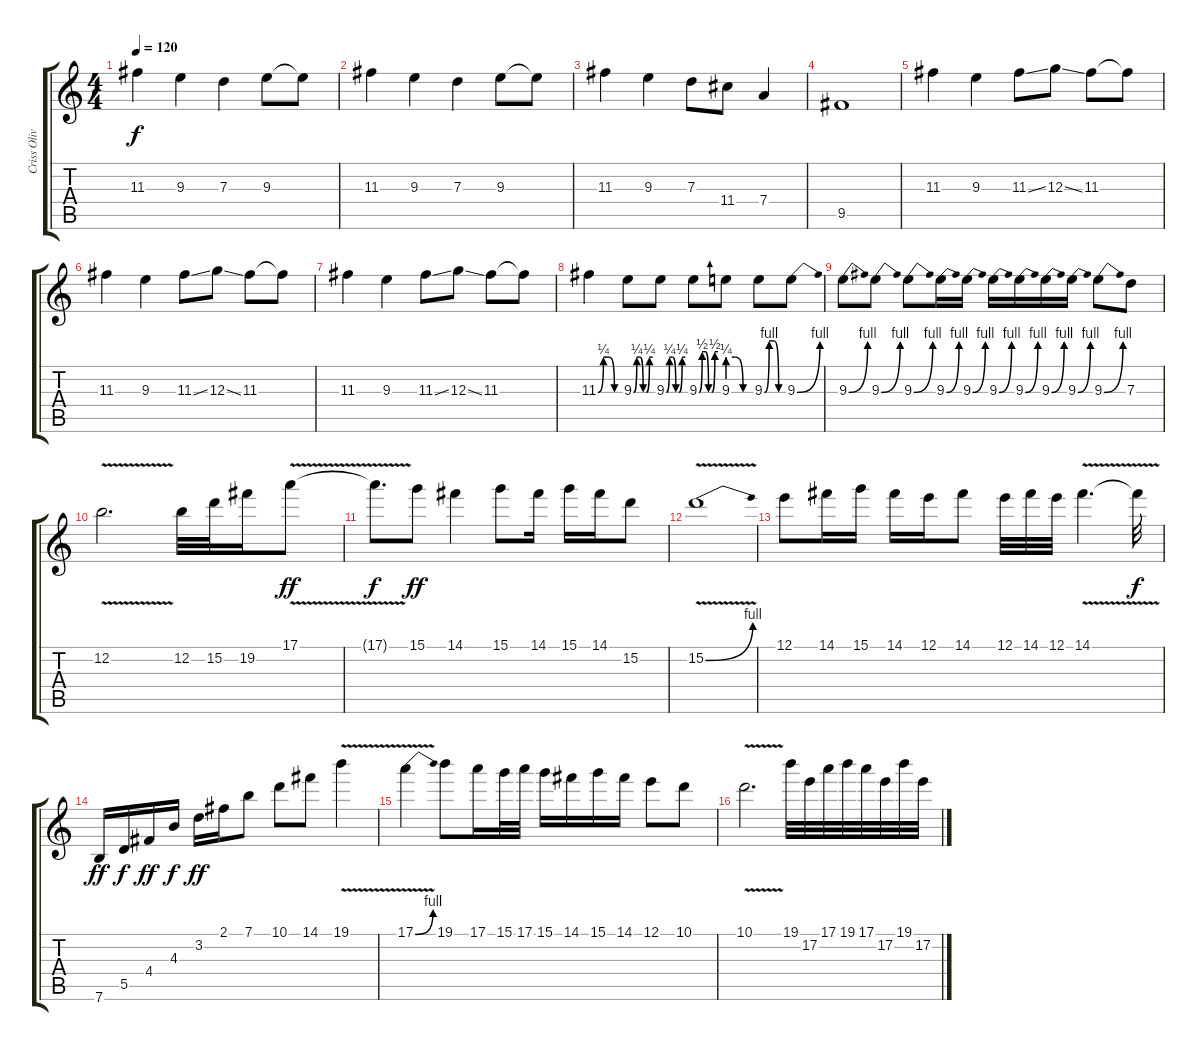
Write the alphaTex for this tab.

\track ("Criss Oliva 2" "Criss Oliv") {instrument distortionguitar}
\staff {score tabs}
\tuning (E4 B3 G3 D3 A2 E2) {hide}
\ts (4 4)
\tempo 120
\clef g2
\ks c
11.3.4{dy f} 9.3.4 7.3.4 9.3.8 9.3{t}.8 |
11.3.4 9.3.4 7.3.4 9.3.8 9.3{t}.8 |
11.3.4 9.3.4 7.3.8 11.4.8 7.4.4 |
9.5.1 |
11.3.4 9.3.4 11.3{ss}.8 12.3{ss}.8 11.3.8 11.3{t}.8 |
11.3.4 9.3.4 11.3{ss}.8 12.3{ss}.8 11.3.8 11.3{t}.8 |
11.3.4 9.3.4 11.3{ss}.8 12.3{ss}.8 11.3.8 11.3{t}.8 |
11.3{be (custom 0 0 15 1 30 1 45 0 60 0)}.4 9.3{be (custom 0 0 10 1 20 1 30 0 40 0 50 1 60 1)}.8 9.3{be (custom 0 0 10 1 20 1 30 0 40 0 50 1 60 1)}.8 9.3{be (custom 0 0 10 2 20 2 30 0 40 0 50 2 60 2)}.8 9.3{be (custom 0 1 20 1 40 0 60 0)}.8 9.3{be (custom 0 0 15 4 30 4 45 0 60 0)}.8 9.3{be (bend 0 0 60 4)}.8 |
9.3{be (bend 0 0 60 4)}.8 9.3{be (bend 0 0 60 4)}.8 9.3{be (bend 0 0 60 4)}.8 9.3{be (bend 0 0 60 4)}.16 9.3{be (bend 0 0 60 4)}.16 9.3{be (bend 0 0 60 4)}.16 9.3{be (bend 0 0 60 4)}.16 9.3{be (bend 0 0 60 4)}.16 9.3{be (bend 0 0 60 4)}.16 9.3{be (bend 0 0 60 4)}.8 7.3.8 |
12.2{v}.2{d} 12.2.32 15.2.32 19.2.16 17.1{v}.8{dy ff} |
17.1{t}.8{d dy f} 15.1.8{dy ff} 14.1.4 15.1.8 14.1.16 15.1.16 14.1.16 15.2.8 |
15.2{be (bend 0 0 60 4) v}.1 |
12.1.8 14.1.16 15.1.16 14.1.16 12.1.16 14.1.8 12.1.32 14.1.32 12.1.32 14.1{v}.4{d} 14.1{t}.32{dy f} |
7.6.16{dy ff} 5.5.16{dy f} 4.4.16{dy ff} 4.3.16{dy f} 3.2.16{dy ff} 2.1.16 7.1.8 10.1.8 14.1.8 19.1{v}.4 |
17.1{be (bend 0 0 60 4) v}.4 19.1.8 17.1.16 15.1.32 17.1.32 15.1.16 14.1.16 15.1.16 14.1.16 12.1.8 10.1.8 |
10.1{v}.2{d} 19.1.32 17.2.32 17.1.32 19.1.32 17.1.32 17.2.32 19.1.32 17.2.32
